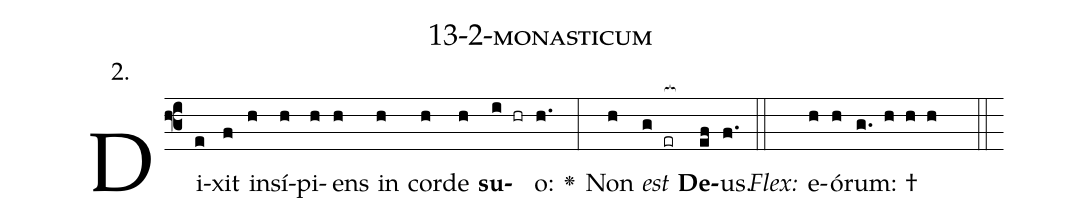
name: 13-2-monasticum;
annotation: 2.;
%%
(f3)Di(e)xit(f) in(h)sí(h)pi(h)ens(h) in(h) cor(h)de(h) <b>su</b>(i hr)o:(h.) <v>\greheightstar</v>(:) Non(h) <i>est</i>(g er[ocb:1{]) <b>De</b>(ef[ocb:0}])us.(f.) (::)
<i>Flex:</i>()  e(h)ó(h)rum: †(g. h h h  ::)

%E(h) u(h) o(h) u(g) a(ef) e.(f.) (::)
